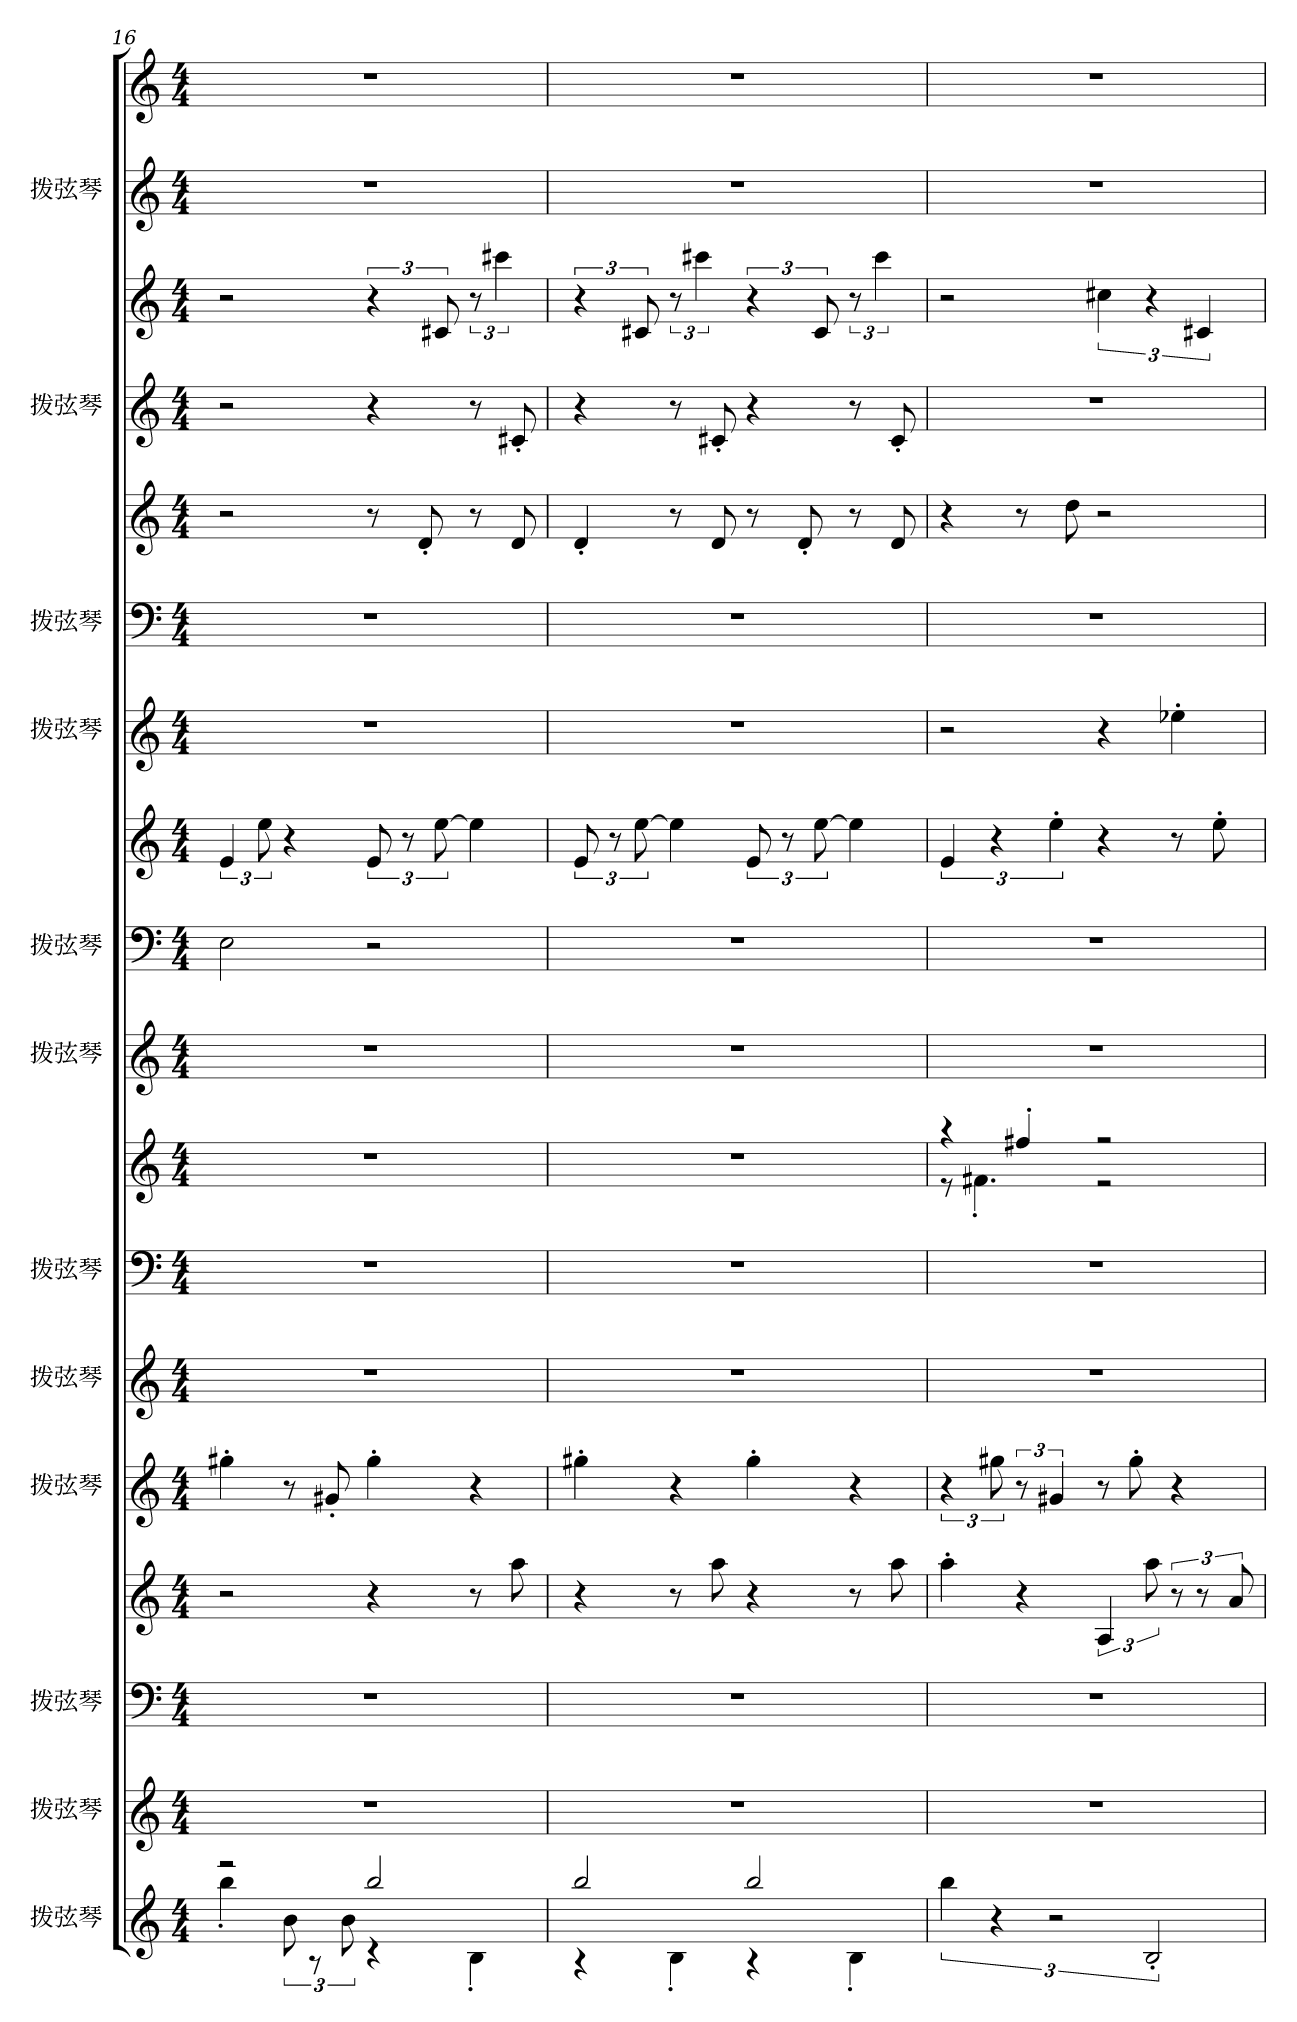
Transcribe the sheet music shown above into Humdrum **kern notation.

**kern	**kern	**kern	**kern	**kern	**kern	**kern	**kern	**kern	**kern	**kern	**kern	**kern	**kern	**kern	**kern	**kern	**kern
*part12	*part11	*part10	*part10	*part9	*part8	*part7	*part7	*part6	*part5	*part5	*part4	*part3	*part3	*part2	*part2	*part1	*part1
*staff18	*staff17	*staff16	*staff15	*staff14	*staff13	*staff12	*staff11	*staff10	*staff9	*staff8	*staff7	*staff6	*staff5	*staff4	*staff3	*staff2	*staff1
*I"拨弦琴	*I"拨弦琴	*I"拨弦琴	*	*I"拨弦琴	*I"拨弦琴	*I"拨弦琴	*	*I"拨弦琴	*I"拨弦琴	*	*I"拨弦琴	*I"拨弦琴	*	*I"拨弦琴	*	*I"拨弦琴	*
*clefG2	*clefG2	*clefF4	*clefG2	*clefG2	*clefG2	*clefF4	*clefG2	*clefG2	*clefF4	*clefG2	*clefG2	*clefF4	*clefG2	*clefG2	*clefG2	*clefG2	*clefG2
*k[]	*k[]	*k[]	*k[]	*k[]	*k[]	*k[]	*k[]	*k[]	*k[]	*k[]	*k[]	*k[]	*k[]	*k[]	*k[]	*k[]	*k[]
*M4/4	*M4/4	*M4/4	*M4/4	*M4/4	*M4/4	*M4/4	*M4/4	*M4/4	*M4/4	*M4/4	*M4/4	*M4/4	*M4/4	*M4/4	*M4/4	*M4/4	*M4/4
=16	=16	=16	=16	=16	=16	=16	=16	=16	=16	=16	=16	=16	=16	=16	=16	=16	=16
*^	*	*	*	*	*	*	*	*	*	*	*	*	*	*	*	*	*
2r	4bb'\	1r	1r	2r	4gg#X'\	1r	1r	1r	1r	2E\	6e/	1r	1r	2r	2r	2r	1r	1r
.	.	.	.	.	.	.	.	.	.	.	12ee\	.	.	.	.	.	.	.
.	12b\	.	.	.	8r	.	.	.	.	.	4r	.	.	.	.	.	.	.
.	12r	.	.	.	.	.	.	.	.	.	.	.	.	.	.	.	.	.
.	.	.	.	.	8g#X'/	.	.	.	.	.	.	.	.	.	.	.	.	.
.	12b\	.	.	.	.	.	.	.	.	.	.	.	.	.	.	.	.	.
2bb/	4r	.	.	4r	4gg#'\	.	.	.	.	2r	12e/	.	.	8r	4r	6r	.	.
.	.	.	.	.	.	.	.	.	.	.	12r	.	.	.	.	.	.	.
.	.	.	.	.	.	.	.	.	.	.	.	.	.	8d'/	.	.	.	.
.	.	.	.	.	.	.	.	.	.	.	[12ee\	.	.	.	.	12c#X/	.	.
.	4B'\	.	.	8r	4r	.	.	.	.	.	4ee\]	.	.	8r	8r	12r	.	.
.	.	.	.	.	.	.	.	.	.	.	.	.	.	.	.	6ccc#X\	.	.
.	.	.	.	8aa\	.	.	.	.	.	.	.	.	.	8d/	8c#X'/	.	.	.
!!LO:PB:g=z
=17	=17	=17	=17	=17	=17	=17	=17	=17	=17	=17	=17	=17	=17	=17	=17	=17	=17	=17
2bb/	4r	1r	1r	4r	4gg#X'\	1r	1r	1r	1r	1r	12e/	1r	1r	4d'/	4r	6r	1r	1r
.	.	.	.	.	.	.	.	.	.	.	12r	.	.	.	.	.	.	.
.	.	.	.	.	.	.	.	.	.	.	[12ee\	.	.	.	.	12c#X/	.	.
.	4B'\	.	.	8r	4r	.	.	.	.	.	4ee\]	.	.	8r	8r	12r	.	.
.	.	.	.	.	.	.	.	.	.	.	.	.	.	.	.	6ccc#X\	.	.
.	.	.	.	8aa\	.	.	.	.	.	.	.	.	.	8d/	8c#X'/	.	.	.
2bb/	4r	.	.	4r	4gg#'\	.	.	.	.	.	12e/	.	.	8r	4r	6r	.	.
.	.	.	.	.	.	.	.	.	.	.	12r	.	.	.	.	.	.	.
.	.	.	.	.	.	.	.	.	.	.	.	.	.	8d'/	.	.	.	.
.	.	.	.	.	.	.	.	.	.	.	[12ee\	.	.	.	.	12c#/	.	.
.	4B'\	.	.	8r	4r	.	.	.	.	.	4ee\]	.	.	8r	8r	12r	.	.
.	.	.	.	.	.	.	.	.	.	.	.	.	.	.	.	6ccc#\	.	.
.	.	.	.	8aa\	.	.	.	.	.	.	.	.	.	8d/	8c#'/	.	.	.
*v	*v	*	*	*	*	*	*	*	*	*	*	*	*	*	*	*	*	*
=18	=18	=18	=18	=18	=18	=18	=18	=18	=18	=18	=18	=18	=18	=18	=18	=18	=18
*	*	*	*	*	*	*	*^	*	*	*	*	*	*	*	*	*	*
6bb\	1r	1r	4aa'\	6r	1r	1r	4r	8r	1r	1r	6e/	2r	1r	4r	1r	2r	1r	1r
.	.	.	.	.	.	.	.	4.f#X'\	.	.	.	.	.	.	.	.	.	.
6r	.	.	.	12gg#X\	.	.	.	.	.	.	6r	.	.	.	.	.	.	.
.	.	.	4r	12r	.	.	4ff#X'/	.	.	.	.	.	.	8r	.	.	.	.
3r	.	.	.	6g#X/	.	.	.	.	.	.	6ee'\	.	.	.	.	.	.	.
.	.	.	.	.	.	.	.	.	.	.	.	.	.	8dd\	.	.	.	.
.	.	.	6A/	8r	.	.	2r	2r	.	.	4r	4r	.	2r	.	6cc#X\	.	.
.	.	.	.	8gg#'\	.	.	.	.	.	.	.	.	.	.	.	.	.	.
3B'/	.	.	12aa\	.	.	.	.	.	.	.	.	.	.	.	.	6r	.	.
.	.	.	12r	4r	.	.	.	.	.	.	8r	4ee-X'\	.	.	.	.	.	.
.	.	.	12r	.	.	.	.	.	.	.	.	.	.	.	.	6c#X/	.	.
.	.	.	.	.	.	.	.	.	.	.	8ee'\	.	.	.	.	.	.	.
.	.	.	12a/	.	.	.	.	.	.	.	.	.	.	.	.	.	.	.
*	*	*	*	*	*	*	*v	*v	*	*	*	*	*	*	*	*	*	*
=	=	=	=	=	=	=	=	=	=	=	=	=	=	=	=	=	=
*-	*-	*-	*-	*-	*-	*-	*-	*-	*-	*-	*-	*-	*-	*-	*-	*-	*-
